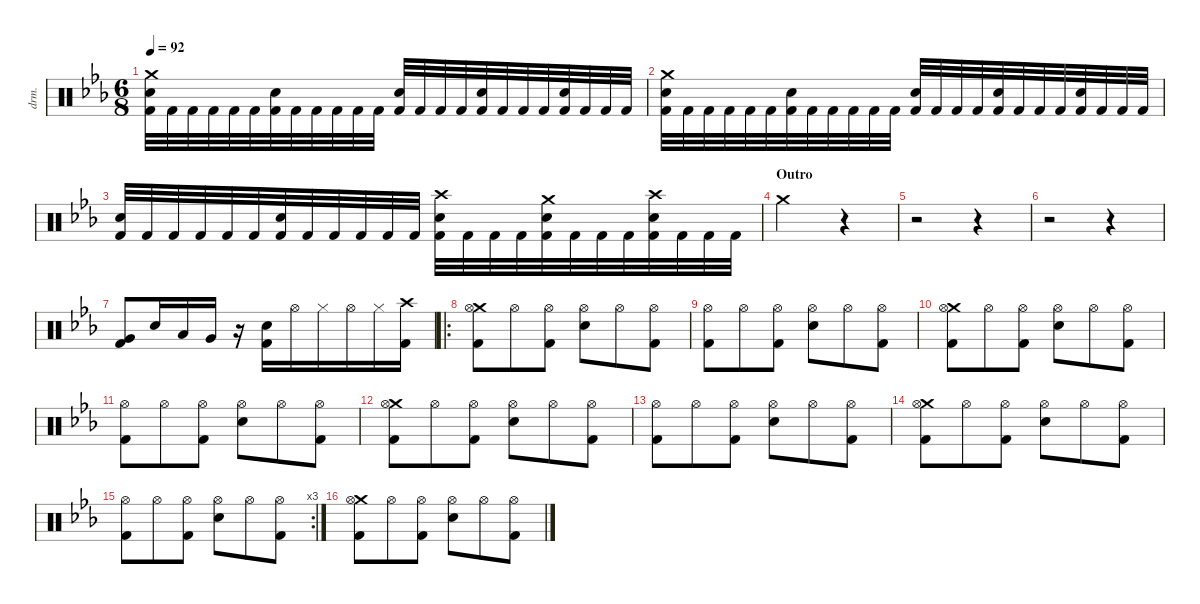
\defaultSystemsLayout 4
\hideDynamics
\bracketExtendMode nobrackets
\track ("Drums - Martin Mendez" "drm.") {instrument percussion}
\staff {score}
\articulation defaults
\ts (6 8)
\tempo 92
\clef neutral
\ks cminor
("Kick (hit) 2"{acc forcenatural} "Snare (hit) 2"{acc forcenatural} "Crash medium (hit)"{acc forcenatural}).32{dy f} "Kick (hit) 2"{acc forcenatural}.32 "Kick (hit) 2"{acc forcenatural}.32 "Kick (hit) 2"{acc forcenatural}.32 "Kick (hit) 2"{acc forcenatural}.32 "Kick (hit) 2"{acc forcenatural}.32 ("Kick (hit) 2"{acc forcenatural} "Snare (hit) 2"{acc forcenatural}).32 "Kick (hit) 2"{acc forcenatural}.32 "Kick (hit) 2"{acc forcenatural}.32 "Kick (hit) 2"{acc forcenatural}.32 "Kick (hit) 2"{acc forcenatural}.32 "Kick (hit) 2"{acc forcenatural}.32 ("Kick (hit) 2"{acc forcenatural} "Snare (hit) 2"{acc forcenatural}).32 "Kick (hit) 2"{acc forcenatural}.32 "Kick (hit) 2"{acc forcenatural}.32 "Kick (hit) 2"{acc forcenatural}.32 ("Kick (hit) 2"{acc forcenatural} "Snare (hit) 2"{acc forcenatural}).32 "Kick (hit) 2"{acc forcenatural}.32 "Kick (hit) 2"{acc forcenatural}.32 "Kick (hit) 2"{acc forcenatural}.32 ("Kick (hit) 2"{acc forcenatural} "Snare (hit) 2"{acc forcenatural}).32 "Kick (hit) 2"{acc forcenatural}.32 "Kick (hit) 2"{acc forcenatural}.32 "Kick (hit) 2"{acc forcenatural}.32 |
("Kick (hit) 2"{acc forcenatural} "Snare (hit) 2"{acc forcenatural} "Crash medium (hit)"{acc forcenatural}).32 "Kick (hit) 2"{acc forcenatural}.32 "Kick (hit) 2"{acc forcenatural}.32 "Kick (hit) 2"{acc forcenatural}.32 "Kick (hit) 2"{acc forcenatural}.32 "Kick (hit) 2"{acc forcenatural}.32 ("Kick (hit) 2"{acc forcenatural} "Snare (hit) 2"{acc forcenatural}).32 "Kick (hit) 2"{acc forcenatural}.32 "Kick (hit) 2"{acc forcenatural}.32 "Kick (hit) 2"{acc forcenatural}.32 "Kick (hit) 2"{acc forcenatural}.32 "Kick (hit) 2"{acc forcenatural}.32 ("Kick (hit) 2"{acc forcenatural} "Snare (hit) 2"{acc forcenatural}).32 "Kick (hit) 2"{acc forcenatural}.32 "Kick (hit) 2"{acc forcenatural}.32 "Kick (hit) 2"{acc forcenatural}.32 ("Kick (hit) 2"{acc forcenatural} "Snare (hit) 2"{acc forcenatural}).32 "Kick (hit) 2"{acc forcenatural}.32 "Kick (hit) 2"{acc forcenatural}.32 "Kick (hit) 2"{acc forcenatural}.32 ("Kick (hit) 2"{acc forcenatural} "Snare (hit) 2"{acc forcenatural}).32 "Kick (hit) 2"{acc forcenatural}.32 "Kick (hit) 2"{acc forcenatural}.32 "Kick (hit) 2"{acc forcenatural}.32 |
("Kick (hit) 2"{acc forcenatural} "Snare (hit) 2"{acc forcenatural}).32 "Kick (hit) 2"{acc forcenatural}.32 "Kick (hit) 2"{acc forcenatural}.32 "Kick (hit) 2"{acc forcenatural}.32 "Kick (hit) 2"{acc forcenatural}.32 "Kick (hit) 2"{acc forcenatural}.32 ("Kick (hit) 2"{acc forcenatural} "Snare (hit) 2"{acc forcenatural}).32 "Kick (hit) 2"{acc forcenatural}.32 "Kick (hit) 2"{acc forcenatural}.32 "Kick (hit) 2"{acc forcenatural}.32 "Kick (hit) 2"{acc forcenatural}.32 "Kick (hit) 2"{acc forcenatural}.32 ("Kick (hit) 2"{acc forcenatural} "Snare (hit) 2"{acc forcenatural} "Crash high (hit)"{acc forcenatural}).32 "Kick (hit) 2"{acc forcenatural}.32 "Kick (hit) 2"{acc forcenatural}.32 "Kick (hit) 2"{acc forcenatural}.32 ("Kick (hit) 2"{acc forcenatural} "Snare (hit) 2"{acc forcenatural} "Crash medium (hit)"{acc forcenatural}).32 "Kick (hit) 2"{acc forcenatural}.32 "Kick (hit) 2"{acc forcenatural}.32 "Kick (hit) 2"{acc forcenatural}.32 ("Kick (hit) 2"{acc forcenatural} "Snare (hit) 2"{acc forcenatural} "Crash high (hit)"{acc forcenatural}).32 "Kick (hit) 2"{acc forcenatural}.32 "Kick (hit) 2"{acc forcenatural}.32 "Kick (hit) 2"{acc forcenatural}.32 |
\section ("" "Outro")
"Crash medium (hit)"{acc forcenatural}.2 r.4 |
r.2 r.4 |
r.2 r.4 |
("Very Low Tom (hit)"{acc forcenatural} "Kick (hit) 2"{acc forcenatural}).8 "Snare (hit) 2"{acc forcenatural}.16 "Low Tom (hit)"{acc forcenatural}.16 "Very Low Tom (hit)"{acc forcenatural}.16 r.16 ("Snare (hit) 2"{acc forcenatural} "Kick (hit) 2"{acc forcenatural}).16 "Hi-Hat (open)"{acc forcenatural}.16 "Hi-Hat (closed)"{acc forcenatural}.16 "Hi-Hat (open)"{acc forcenatural}.16 "Hi-Hat (closed)"{acc forcenatural}.16 ("Crash high (hit)"{acc forcenatural} "Kick (hit) 2"{acc forcenatural}).16 |
\ro
("Crash medium (hit)"{acc forcenatural} "Hi-Hat (open)"{acc forcenatural} "Kick (hit) 2"{acc forcenatural}).8 "Hi-Hat (open)"{acc forcenatural}.8 ("Hi-Hat (open)"{acc forcenatural} "Kick (hit) 2"{acc forcenatural}).8 ("Hi-Hat (open)"{acc forcenatural} "Snare (hit) 2"{acc forcenatural}).8 "Hi-Hat (open)"{acc forcenatural}.8 ("Hi-Hat (open)"{acc forcenatural} "Kick (hit) 2"{acc forcenatural}).8 |
("Hi-Hat (open)"{acc forcenatural} "Kick (hit) 2"{acc forcenatural}).8 "Hi-Hat (open)"{acc forcenatural}.8 ("Hi-Hat (open)"{acc forcenatural} "Kick (hit) 2"{acc forcenatural}).8 ("Hi-Hat (open)"{acc forcenatural} "Snare (hit) 2"{acc forcenatural}).8 "Hi-Hat (open)"{acc forcenatural}.8 ("Hi-Hat (open)"{acc forcenatural} "Kick (hit) 2"{acc forcenatural}).8 |
("Crash medium (hit)"{acc forcenatural} "Hi-Hat (open)"{acc forcenatural} "Kick (hit) 2"{acc forcenatural}).8 "Hi-Hat (open)"{acc forcenatural}.8 ("Hi-Hat (open)"{acc forcenatural} "Kick (hit) 2"{acc forcenatural}).8 ("Hi-Hat (open)"{acc forcenatural} "Snare (hit) 2"{acc forcenatural}).8 "Hi-Hat (open)"{acc forcenatural}.8 ("Hi-Hat (open)"{acc forcenatural} "Kick (hit) 2"{acc forcenatural}).8 |
("Hi-Hat (open)"{acc forcenatural} "Kick (hit) 2"{acc forcenatural}).8 "Hi-Hat (open)"{acc forcenatural}.8 ("Hi-Hat (open)"{acc forcenatural} "Kick (hit) 2"{acc forcenatural}).8 ("Hi-Hat (open)"{acc forcenatural} "Snare (hit) 2"{acc forcenatural}).8 "Hi-Hat (open)"{acc forcenatural}.8 ("Hi-Hat (open)"{acc forcenatural} "Kick (hit) 2"{acc forcenatural}).8 |
("Crash medium (hit)"{acc forcenatural} "Hi-Hat (open)"{acc forcenatural} "Kick (hit) 2"{acc forcenatural}).8 "Hi-Hat (open)"{acc forcenatural}.8 ("Hi-Hat (open)"{acc forcenatural} "Kick (hit) 2"{acc forcenatural}).8 ("Hi-Hat (open)"{acc forcenatural} "Snare (hit) 2"{acc forcenatural}).8 "Hi-Hat (open)"{acc forcenatural}.8 ("Hi-Hat (open)"{acc forcenatural} "Kick (hit) 2"{acc forcenatural}).8 |
("Hi-Hat (open)"{acc forcenatural} "Kick (hit) 2"{acc forcenatural}).8 "Hi-Hat (open)"{acc forcenatural}.8 ("Hi-Hat (open)"{acc forcenatural} "Kick (hit) 2"{acc forcenatural}).8 ("Hi-Hat (open)"{acc forcenatural} "Snare (hit) 2"{acc forcenatural}).8 "Hi-Hat (open)"{acc forcenatural}.8 ("Hi-Hat (open)"{acc forcenatural} "Kick (hit) 2"{acc forcenatural}).8 |
("Crash medium (hit)"{acc forcenatural} "Hi-Hat (open)"{acc forcenatural} "Kick (hit) 2"{acc forcenatural}).8 "Hi-Hat (open)"{acc forcenatural}.8 ("Hi-Hat (open)"{acc forcenatural} "Kick (hit) 2"{acc forcenatural}).8 ("Hi-Hat (open)"{acc forcenatural} "Snare (hit) 2"{acc forcenatural}).8 "Hi-Hat (open)"{acc forcenatural}.8 ("Hi-Hat (open)"{acc forcenatural} "Kick (hit) 2"{acc forcenatural}).8 |
\rc 3
("Hi-Hat (open)"{acc forcenatural} "Kick (hit) 2"{acc forcenatural}).8 "Hi-Hat (open)"{acc forcenatural}.8 ("Hi-Hat (open)"{acc forcenatural} "Kick (hit) 2"{acc forcenatural}).8 ("Hi-Hat (open)"{acc forcenatural} "Snare (hit) 2"{acc forcenatural}).8 "Hi-Hat (open)"{acc forcenatural}.8 ("Hi-Hat (open)"{acc forcenatural} "Kick (hit) 2"{acc forcenatural}).8 |
("Crash medium (hit)"{acc forcenatural} "Hi-Hat (open)"{acc forcenatural} "Kick (hit) 2"{acc forcenatural}).8 "Hi-Hat (open)"{acc forcenatural}.8 ("Hi-Hat (open)"{acc forcenatural} "Kick (hit) 2"{acc forcenatural}).8 ("Hi-Hat (open)"{acc forcenatural} "Snare (hit) 2"{acc forcenatural}).8 "Hi-Hat (open)"{acc forcenatural}.8 ("Hi-Hat (open)"{acc forcenatural} "Kick (hit) 2"{acc forcenatural}).8
